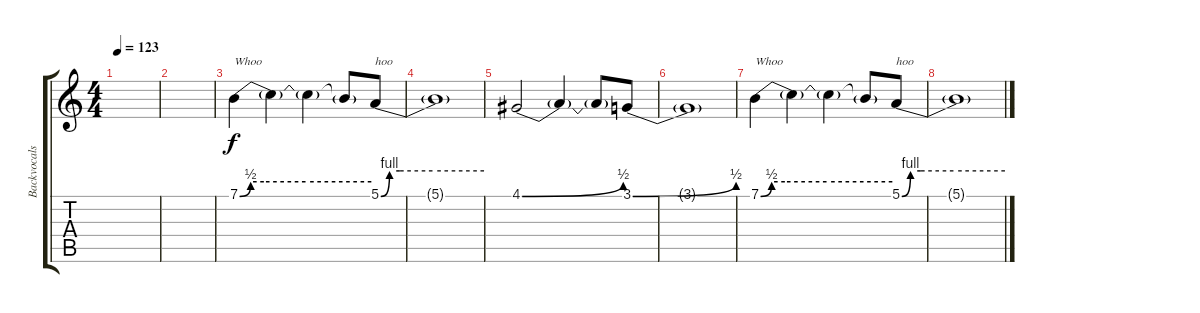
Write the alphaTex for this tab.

\track ("Backvocals" "Backvocals") {instrument tenorsax}
\staff {score tabs}
\tuning (E4 B3 G3 D3 A2 E2) {hide}
\ts (4 4)
\tempo 123
\clef g2
\ks c
|
|
7.1{be (custom 0 0 5 2 11 2 30 2 60 2)}.4{txt "Whoo" volume 12 instrument ocarina} 7.1{t}.4 7.1{t}.4 7.1{t}.8 5.1{be (custom 0 0 5 4 11 4 30 4 60 4)}.8{txt "hoo"} |
5.1{t}.1 |
4.1{be (bend 0 0 60 2)}.2 4.1{t}.4 4.1{t}.8 3.1{be (bend 0 0 60 2)}.8 |
3.1{t}.1 |
7.1{be (custom 0 0 5 2 11 2 30 2 60 2)}.4{txt "Whoo" volume 12 instrument ocarina} 7.1{t}.4 7.1{t}.4 7.1{t}.8 5.1{be (custom 0 0 5 4 11 4 30 4 60 4)}.8{txt "hoo"} |
5.1{t}.1
